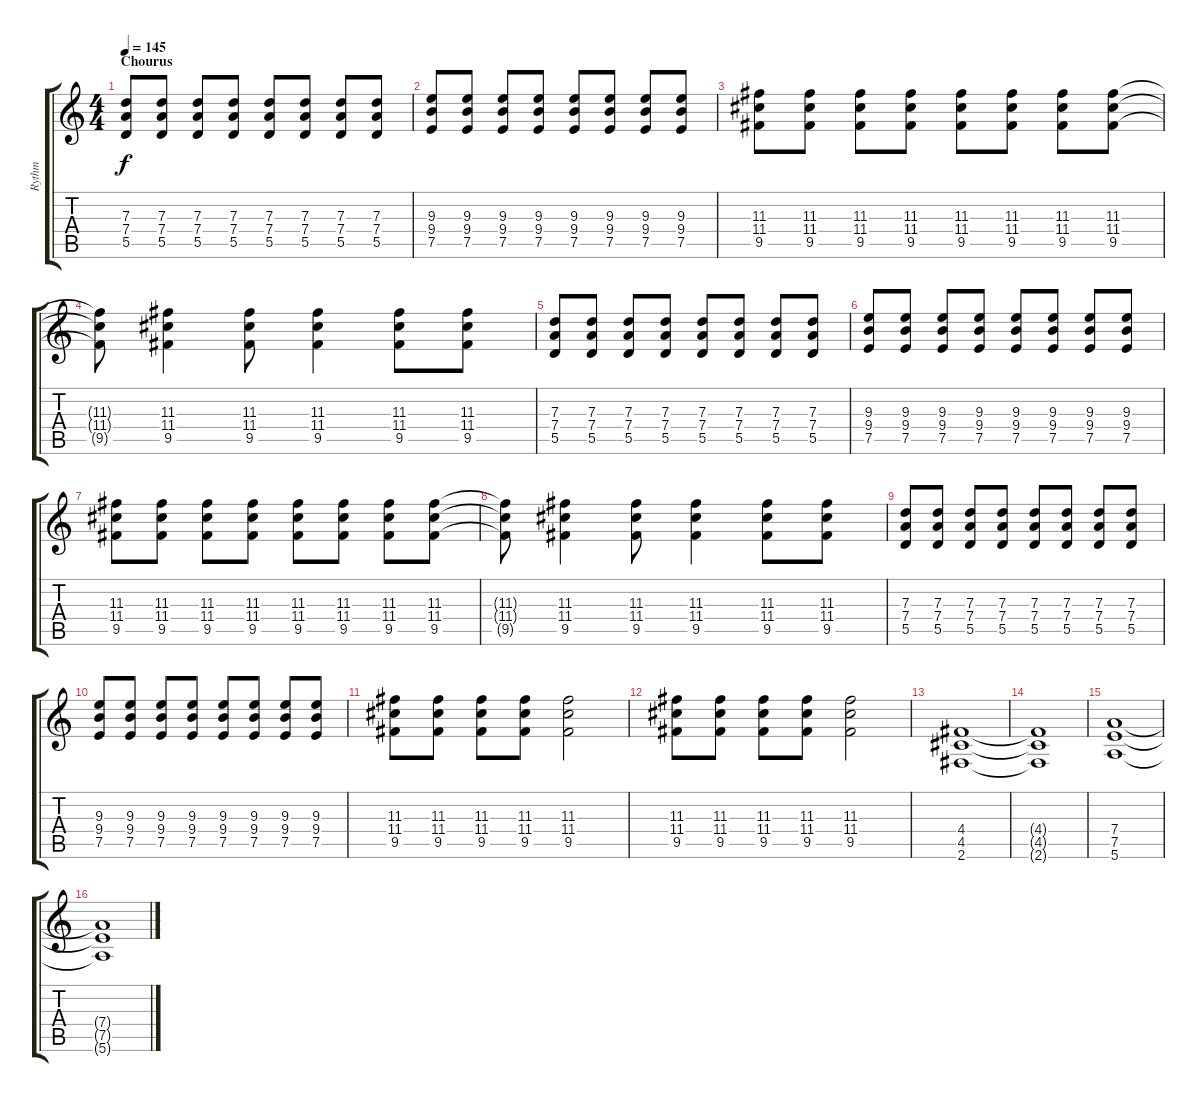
\track ("Rythm" "Rythm") {instrument distortionguitar}
\staff {score tabs}
\tuning (E4 B3 G3 D3 A2 E2) {hide}
\ts (4 4)
\section ("" "Chourus")
\tempo 145
\clef g2
\ks c
(7.3 7.4 5.5).8{dy f} (7.3 7.4 5.5).8 (7.3 7.4 5.5).8 (7.3 7.4 5.5).8 (7.3 7.4 5.5).8 (7.3 7.4 5.5).8 (7.3 7.4 5.5).8 (7.3 7.4 5.5).8 |
(9.3 9.4 7.5).8 (9.3 9.4 7.5).8 (9.3 9.4 7.5).8 (9.3 9.4 7.5).8 (9.3 9.4 7.5).8 (9.3 9.4 7.5).8 (9.3 9.4 7.5).8 (9.3 9.4 7.5).8 |
(11.3 11.4 9.5).8 (11.3 11.4 9.5).8 (11.3 11.4 9.5).8 (11.3 11.4 9.5).8 (11.3 11.4 9.5).8 (11.3 11.4 9.5).8 (11.3 11.4 9.5).8 (11.3 11.4 9.5).8 |
(11.3{t} 11.4{t} 9.5{t}).8 (11.3 11.4 9.5).4 (11.3 11.4 9.5).8 (11.3 11.4 9.5).4 (11.3 11.4 9.5).8 (11.3 11.4 9.5).8 |
(7.3 7.4 5.5).8 (7.3 7.4 5.5).8 (7.3 7.4 5.5).8 (7.3 7.4 5.5).8 (7.3 7.4 5.5).8 (7.3 7.4 5.5).8 (7.3 7.4 5.5).8 (7.3 7.4 5.5).8 |
(9.3 9.4 7.5).8 (9.3 9.4 7.5).8 (9.3 9.4 7.5).8 (9.3 9.4 7.5).8 (9.3 9.4 7.5).8 (9.3 9.4 7.5).8 (9.3 9.4 7.5).8 (9.3 9.4 7.5).8 |
(11.3 11.4 9.5).8 (11.3 11.4 9.5).8 (11.3 11.4 9.5).8 (11.3 11.4 9.5).8 (11.3 11.4 9.5).8 (11.3 11.4 9.5).8 (11.3 11.4 9.5).8 (11.3 11.4 9.5).8 |
(11.3{t} 11.4{t} 9.5{t}).8 (11.3 11.4 9.5).4 (11.3 11.4 9.5).8 (11.3 11.4 9.5).4 (11.3 11.4 9.5).8 (11.3 11.4 9.5).8 |
(7.3 7.4 5.5).8 (7.3 7.4 5.5).8 (7.3 7.4 5.5).8 (7.3 7.4 5.5).8 (7.3 7.4 5.5).8 (7.3 7.4 5.5).8 (7.3 7.4 5.5).8 (7.3 7.4 5.5).8 |
(9.3 9.4 7.5).8 (9.3 9.4 7.5).8 (9.3 9.4 7.5).8 (9.3 9.4 7.5).8 (9.3 9.4 7.5).8 (9.3 9.4 7.5).8 (9.3 9.4 7.5).8 (9.3 9.4 7.5).8 |
(11.3 11.4 9.5).8 (11.3 11.4 9.5).8 (11.3 11.4 9.5).8 (11.3 11.4 9.5).8 (11.3 11.4 9.5).2 |
(11.3 11.4 9.5).8 (11.3 11.4 9.5).8 (11.3 11.4 9.5).8 (11.3 11.4 9.5).8 (11.3 11.4 9.5).2 |
(4.4 4.5 2.6).1 |
(4.4{t} 4.5{t} 2.6{t}).1 |
(7.4 7.5 5.6).1 |
(7.4{t} 7.5{t} 5.6{t}).1
